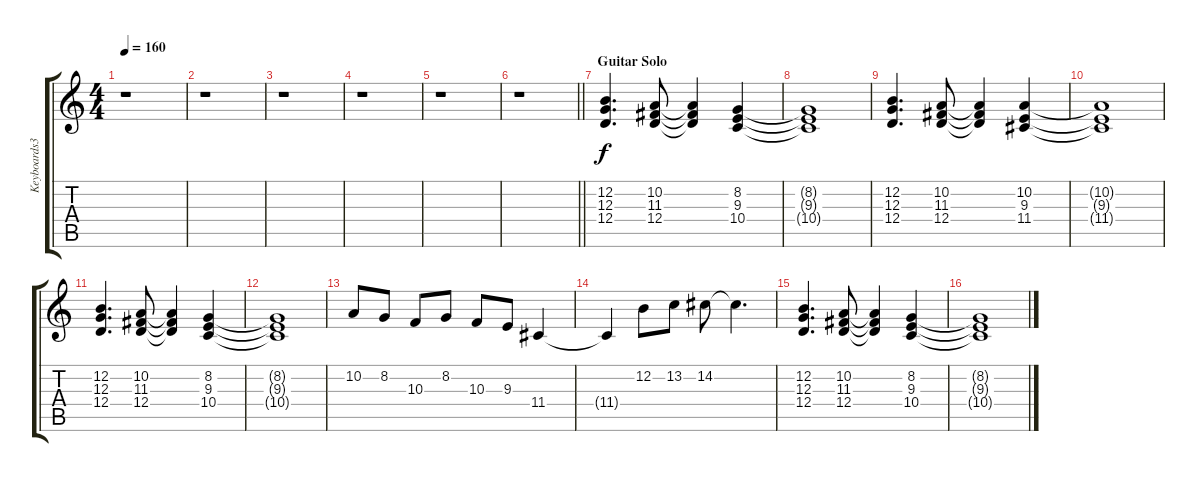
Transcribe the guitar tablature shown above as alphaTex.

\track ("Keyboards3" "Keyboards3") {instrument rockorgan}
\staff {score tabs}
\tuning (E4 B3 G3 D3 A2 E2) {hide}
\ts (4 4)
\tempo 160
\clef g2
\ks c
r.1{dy f} |
r.1 |
r.1 |
r.1 |
r.1 |
\barLineRight lightlight
r.1 |
\section ("" "Guitar Solo")
(12.2 12.3 12.4).4{d} (10.2 11.3 12.4).8 (10.2{t} 11.3{t} 12.4{t}).4 (8.2 9.3 10.4).4 |
(8.2{t} 9.3{t} 10.4{t}).1 |
(12.2 12.3 12.4).4{d} (10.2 11.3 12.4).8 (10.2{t} 11.3{t} 12.4{t}).4 (10.2 9.3 11.4).4 |
(10.2{t} 9.3{t} 11.4{t}).1 |
(12.2 12.3 12.4).4{d} (10.2 11.3 12.4).8 (10.2{t} 11.3{t} 12.4{t}).4 (8.2 9.3 10.4).4 |
(8.2{t} 9.3{t} 10.4{t}).1 |
10.2.8 8.2.8 10.3.8 8.2.8 10.3.8 9.3.8 11.4.4 |
11.4{t}.4 12.2.8 13.2.8 14.2.8 14.2{t}.4{d} |
(12.2 12.3 12.4).4{d} (10.2 11.3 12.4).8 (10.2{t} 11.3{t} 12.4{t}).4 (8.2 9.3 10.4).4 |
(8.2{t} 9.3{t} 10.4{t}).1
